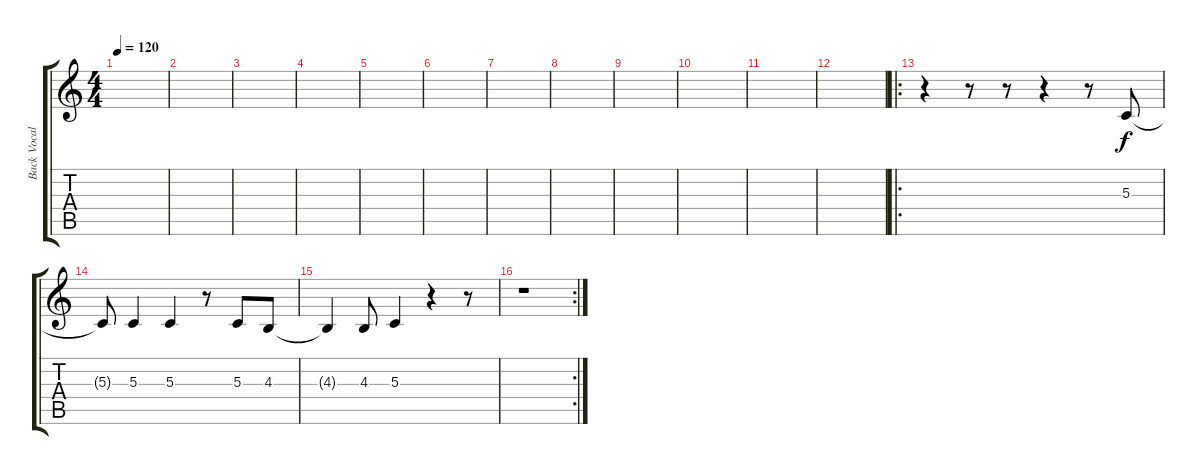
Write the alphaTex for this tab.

\track ("Back Vocals" "Back Vocal") {instrument choiraahs}
\staff {score tabs}
\tuning (E4 B3 G3 D3 A2 E2) {hide}
\ts (4 4)
\tempo 120
\clef g2
\ks c
|
|
|
|
|
|
|
|
|
|
|
|
\ro
r.4 r.8 r.8 r.4 r.8 5.3.8 |
5.3{t}.8 5.3.4 5.3.4 r.8 5.3.8 4.3.8 |
4.3{t}.4 4.3.8 5.3.4 r.4 r.8 |
\rc 2
r.1
